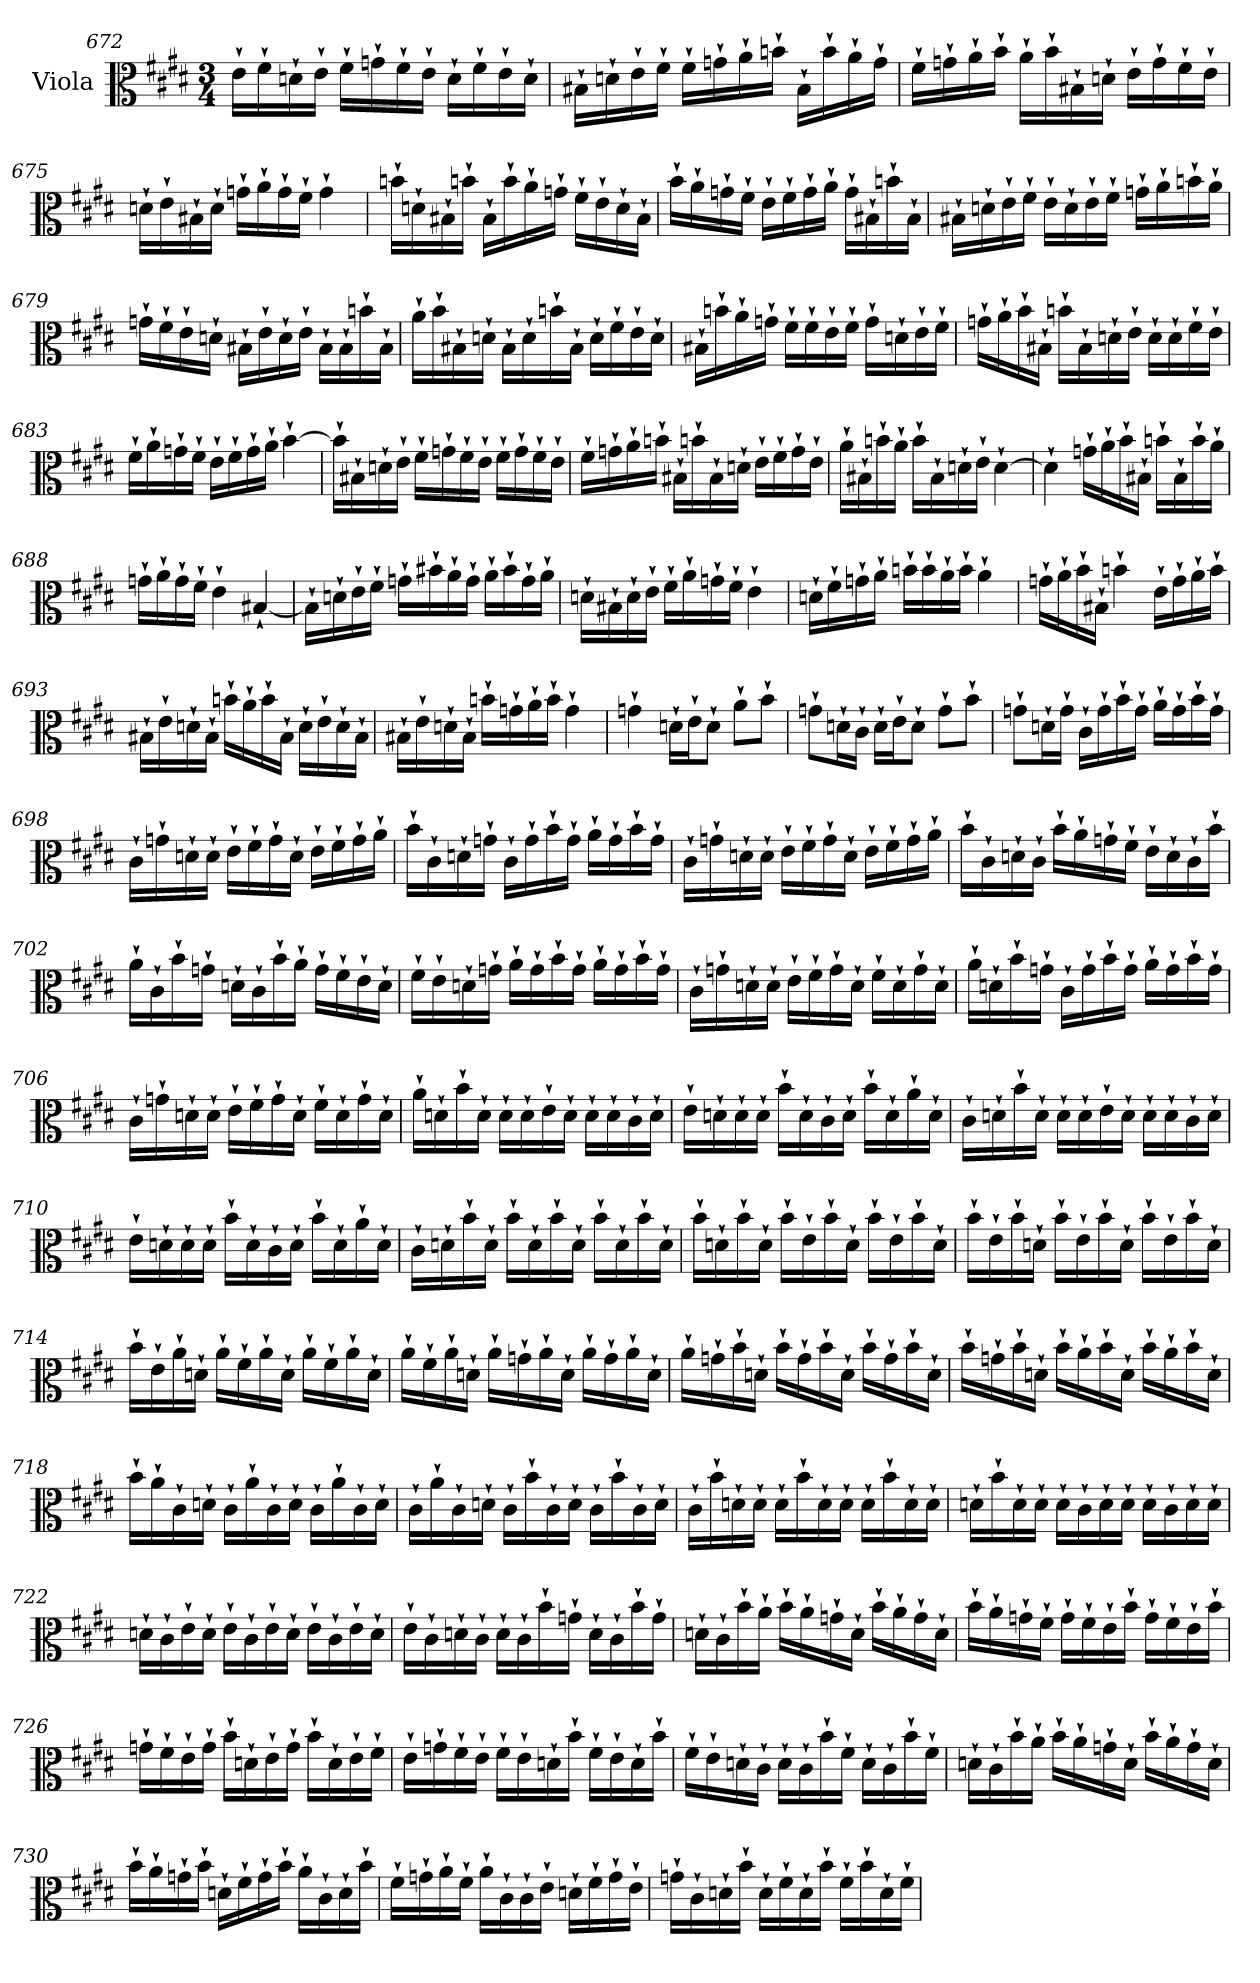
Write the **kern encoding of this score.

**kern
*part1
*staff1
*I"Viola
*I'Vla.
!!LO:LB:g=z
*clefC3
*k[f#c#g#d#]
*E:
*M3/4
=672
16e`\LL
16f#`\
16dn`\
16e`\JJ
16f#`\LL
16gn`\
16f#`\
16e`\JJ
16d`\LL
16f#`\
16e`\
16d`\JJ
=673
16B#X`\LL
16dn`\
16e`\
16f#`\JJ
16f#`\LL
16gn`\
16a`\
16bn`\JJ
16B#`\LL
16b`\
16a`\
16g`\JJ
=674
16f#`\LL
16gn`\
16a`\
16b`\JJ
16a`\LL
16b`\
16B#X`\
16dn`\JJ
16e`\LL
16g`\
16f#`\
16e`\JJ
!!LO:LB:g=z
=675
16dn`\LL
16e`\
16B#X`\
16d`\JJ
16gn`\LL
16a`\
16g`\
16f#`\JJ
4g`\
=676
16bn`\LL
16dn`\
16B#X`\
16bn`\JJ
16B#`\LL
16b`\
16a`\
16gn`\JJ
16f#`\LL
16e`\
16d`\
16B#`\JJ
=677
16b`\LL
16a`\
16gn`\
16f#`\JJ
16e`\LL
16f#`\
16g`\
16a`\JJ
16g`\LL
16B#X`\
16bn`\
16B#`\JJ
!!LO:LB:g=z
=678
16B#X`\LL
16dn`\
16e`\
16f#`\JJ
16e`\LL
16d`\
16e`\
16f#`\JJ
16gn`\LL
16a`\
16bn`\
16a`\JJ
=679
16gn`\LL
16f#`\
16e`\
16dn`\JJ
16B#X`\LL
16e`\
16d`\
16e`\JJ
16B#`\LL
16B#`\
16bn`\
16B#`\JJ
=680
16a`\LL
16b`\
16B#X`\
16dn`\JJ
16B#`\LL
16d`\
16bn`\
16B#`\JJ
16d`\LL
16f#`\
16e`\
16d`\JJ
!!LO:LB:g=z
=681
16B#X`\LL
16bn`\
16a`\
16gn`\JJ
16f#`\LL
16f#`\
16e`\
16f#`\JJ
16g`\LL
16dn`\
16e`\
16f#`\JJ
=682
16gn`\LL
16a`\
16b`\
16B#X`\JJ
16bn`\LL
16B#`\
16dn`\
16e`\JJ
16d`\LL
16d`\
16f#`\
16e`\JJ
=683
16f#`\LL
16a`\
16gn`\
16f#`\JJ
16e`\LL
16f#`\
16g`\
16a`\JJ
[4b`\
!!LO:LB:g=z
=684
16b`\LL]
16B#X`\
16dn`\
16e`\JJ
16f#`\LL
16gn`\
16f#`\
16e`\JJ
16f#`\LL
16g`\
16f#`\
16e`\JJ
=685
16f#`\LL
16gn`\
16a`\
16bn`\JJ
16B#X`\LL
16bn`\
16B#`\
16dn`\JJ
16e`\LL
16f#`\
16g`\
16e`\JJ
=686
16a`\LL
16B#X`\
16bn`\
16a`\JJ
16b`\LL
16B#`\
16dn`\
16e`\JJ
[4d`\
!!LO:PB:g=z
=687
4d`\]
16gn`\LL
16a`\
16b`\
16B#X`\JJ
16bn`\LL
16B#`\
16b`\
16a`\JJ
=688
16gn`\LL
16a`\
16g`\
16f#`\JJ
4e`\
[4B#X`/
=689
16B#`\LL]
16dn`\
16e`\
16f#`\JJ
16gn`\LL
16b#X`\
16a`\
16g`\JJ
16a`\LL
16b#`\
16g`\
16a`\JJ
=690
16dn`\LL
16B#X`\
16d`\
16e`\JJ
16f#`\LL
16a`\
16gn`\
16f#`\JJ
4e`\
!!LO:LB:g=z
=691
16dn`\LL
16f#`\
16gn`\
16a`\JJ
16bn`\LL
16b`\
16a`\
16b`\JJ
4a`\
=692
16gn`\LL
16a`\
16b`\
16B#X`\JJ
4bn`\
16e`\LL
16g`\
16a`\
16b`\JJ
=693
16B#X`\LL
16e`\
16dn`\
16B#`\JJ
16bn`\LL
16a`\
16b`\
16B#`\JJ
16d`\LL
16e`\
16d`\
16B#`\JJ
!!LO:LB:g=z
=694
16B#X`\LL
16e`\
16dn`\
16B#`\JJ
16bn`\LL
16gn`\
16a`\
16b`\JJ
4g`\
=695
4gn`\
16dn`\LL
16e`\J
8d`\J
8a`\L
8b`\J
=696
8gn`\L
16dn`\L
16c#`\JJ
16d`\LL
16e`\J
8d`\J
8g`\L
8b`\J
=697
8gn`\L
16dn`\L
16g`\JJ
16c#`\LL
16g`\
16b`\
16g`\JJ
16a`\LL
16g`\
16b`\
16g`\JJ
!!LO:LB:g=z
=698
16c#`\LL
16gn`\
16dn`\
16d`\JJ
16e`\LL
16f#`\
16g`\
16d`\JJ
16e`\LL
16f#`\
16g`\
16a`\JJ
=699
16b`\LL
16c#`\
16dn`\
16gn`\JJ
16c#`\LL
16g`\
16b`\
16g`\JJ
16a`\LL
16g`\
16b`\
16g`\JJ
=700
16c#`\LL
16gn`\
16dn`\
16d`\JJ
16e`\LL
16f#`\
16g`\
16d`\JJ
16e`\LL
16f#`\
16g`\
16a`\JJ
!!LO:LB:g=z
=701
16b`\LL
16c#`\
16dn`\
16c#`\JJ
16b`\LL
16a`\
16gn`\
16f#`\JJ
16e`\LL
16d`\
16c#`\
16b`\JJ
=702
16a`\LL
16c#`\
16b`\
16gn`\JJ
16dn`\LL
16c#`\
16b`\
16a`\JJ
16g`\LL
16f#`\
16e`\
16d`\JJ
=703
16f#`\LL
16e`\
16dn`\
16gn`\JJ
16a`\LL
16g`\
16b`\
16g`\JJ
16a`\LL
16g`\
16b`\
16g`\JJ
!!LO:LB:g=z
=704
16c#`\LL
16gn`\
16dn`\
16d`\JJ
16e`\LL
16f#`\
16g`\
16d`\JJ
16f#`\LL
16d`\
16g`\
16d`\JJ
=705
16a`\LL
16dn`\
16b`\
16gn`\JJ
16c#`\LL
16g`\
16b`\
16g`\JJ
16a`\LL
16g`\
16b`\
16g`\JJ
=706
16c#`\LL
16gn`\
16dn`\
16d`\JJ
16e`\LL
16f#`\
16g`\
16d`\JJ
16f#`\LL
16d`\
16g`\
16d`\JJ
!!LO:LB:g=z
=707
16a`\LL
16dn`\
16b`\
16d`\JJ
16d`\LL
16d`\
16e`\
16d`\JJ
16d`\LL
16d`\
16c#`\
16d`\JJ
=708
16e`\LL
16dn`\
16d`\
16d`\JJ
16b`\LL
16d`\
16c#`\
16d`\JJ
16b`\LL
16d`\
16a`\
16d`\JJ
=709
16c#`\LL
16dn`\
16b`\
16d`\JJ
16d`\LL
16d`\
16e`\
16d`\JJ
16d`\LL
16d`\
16c#`\
16d`\JJ
!!LO:LB:g=z
=710
16e`\LL
16dn`\
16d`\
16d`\JJ
16b`\LL
16d`\
16c#`\
16d`\JJ
16b`\LL
16d`\
16a`\
16d`\JJ
=711
16c#`\LL
16dn`\
16b`\
16d`\JJ
16b`\LL
16d`\
16b`\
16d`\JJ
16b`\LL
16d`\
16b`\
16d`\JJ
=712
16b`\LL
16dn`\
16b`\
16d`\JJ
16b`\LL
16e`\
16b`\
16d`\JJ
16b`\LL
16e`\
16b`\
16d`\JJ
!!LO:LB:g=z
=713
16b`\LL
16e`\
16b`\
16dn`\JJ
16b`\LL
16e`\
16b`\
16d`\JJ
16b`\LL
16e`\
16b`\
16d`\JJ
=714
16b`\LL
16e`\
16a`\
16dn`\JJ
16a`\LL
16f#`\
16a`\
16d`\JJ
16a`\LL
16f#`\
16a`\
16d`\JJ
=715
16a`\LL
16f#`\
16a`\
16dn`\JJ
16a`\LL
16gn`\
16a`\
16d`\JJ
16a`\LL
16g`\
16a`\
16d`\JJ
!!LO:LB:g=z
=716
16a`\LL
16gn`\
16b`\
16dn`\JJ
16b`\LL
16g`\
16b`\
16d`\JJ
16b`\LL
16g`\
16b`\
16d`\JJ
=717
16b`\LL
16gn`\
16b`\
16dn`\JJ
16b`\LL
16a`\
16b`\
16d`\JJ
16b`\LL
16a`\
16b`\
16d`\JJ
=718
16b`\LL
16a`\
16c#`\
16dn`\JJ
16c#`\LL
16a`\
16c#`\
16d`\JJ
16c#`\LL
16a`\
16c#`\
16d`\JJ
!!LO:PB:g=z
=719
16c#`\LL
16a`\
16c#`\
16dn`\JJ
16c#`\LL
16b`\
16c#`\
16d`\JJ
16c#`\LL
16b`\
16c#`\
16d`\JJ
=720
16c#`\LL
16b`\
16dn`\
16d`\JJ
16d`\LL
16b`\
16d`\
16d`\JJ
16d`\LL
16b`\
16d`\
16d`\JJ
=721
16dn`\LL
16b`\
16d`\
16d`\JJ
16d`\LL
16c#`\
16d`\
16d`\JJ
16d`\LL
16c#`\
16d`\
16d`\JJ
!!LO:LB:g=z
=722
16dn`\LL
16c#`\
16e`\
16d`\JJ
16e`\LL
16c#`\
16e`\
16d`\JJ
16e`\LL
16c#`\
16e`\
16d`\JJ
=723
16e`\LL
16c#`\
16dn`\
16c#`\JJ
16d`\LL
16c#`\
16b`\
16gn`\JJ
16d`\LL
16c#`\
16b`\
16g`\JJ
=724
16dn`\LL
16c#`\
16b`\
16a`\JJ
16b`\LL
16a`\
16gn`\
16d`\JJ
16b`\LL
16a`\
16g`\
16d`\JJ
!!LO:LB:g=z
=725
16b`\LL
16a`\
16gn`\
16f#`\JJ
16g`\LL
16f#`\
16e`\
16b`\JJ
16g`\LL
16f#`\
16e`\
16b`\JJ
=726
16gn`\LL
16f#`\
16e`\
16g`\JJ
16b`\LL
16dn`\
16e`\
16g`\JJ
16b`\LL
16d`\
16e`\
16f#`\JJ
=727
16e`\LL
16gn`\
16f#`\
16e`\JJ
16f#`\LL
16e`\
16dn`\
16b`\JJ
16f#`\LL
16e`\
16d`\
16b`\JJ
!!LO:LB:g=z
=728
16f#`\LL
16e`\
16dn`\
16c#`\JJ
16d`\LL
16c#`\
16b`\
16f#`\JJ
16d`\LL
16c#`\
16b`\
16f#`\JJ
=729
16dn`\LL
16c#`\
16b`\
16a`\JJ
16b`\LL
16a`\
16gn`\
16d`\JJ
16b`\LL
16a`\
16g`\
16d`\JJ
=730
16b`\LL
16a`\
16gn`\
16b`\JJ
16dn`\LL
16f#`\
16g`\
16b`\JJ
16a`\LL
16c#`\
16d`\
16b`\JJ
!!LO:LB:g=z
=731
16f#`\LL
16gn`\
16a`\
16f#`\JJ
16a`\LL
16c#`\
16c#`\
16e`\JJ
16dn`\LL
16f#`\
16g`\
16e`\JJ
=732
16gn`\LL
16c#`\
16dn`\
16b`\JJ
16d`\LL
16f#`\
16d`\
16b`\JJ
16f#`\LL
16b`\
16d`\
16f#`\JJ
=
*-
